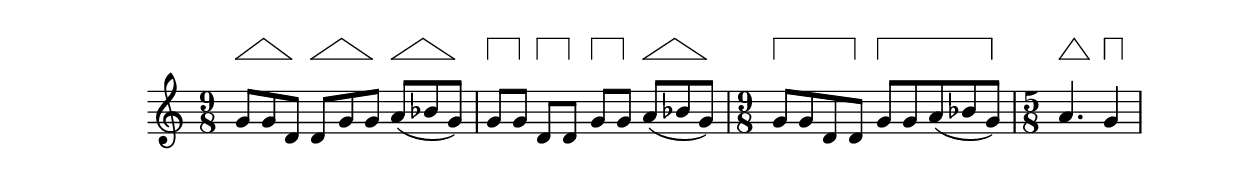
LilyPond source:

% Do not edit this file; it is automatically
% generated from Documentation/snippets/new
% This file is in the public domain.
%% Note: this file works from version 2.13.29
\version "2.13.31"

\header {
%% Translation of GIT committish: 0b55335aeca1de539bf1125b717e0c21bb6fa31b
  texidoces = "
La agrupación de pulsos dentro de un compás está controlada por la
agrupación predeterminada que se establece en @code{beamSettings}.
Estas agrupaciones se pueden establecer mediante el uso de
@code{\\overrideBeamSettings}.  De forma alternativa, se puede usar la
función de Scheme @code{set-time-signature} para establecer tanto el
compás como la regla de agrupamiento predeterminada.
@code{set-time-signature} acepta tres argumentos: el número de pulsos,
la longitud del pulso y la agrupación interna de los pulsos en el
compás.  Si el grabador @code{Measure_grouping_engraver} está incluido
en uno de los contextos de presentación, se imprimirán signos de
agrupación de pulsos.  Estos símbolos facilitan la lectura de música
moderna rítmicamente compleja.  En este ejemplo, el compás de 9/8 se
agrupa según dos patrones distintos utilizando los dos métodos,
mientras que el compás de 5/8 se agrupa de acuerdo con el ajuste
predeterminado que está en @file{scm/beam-settings.scm}:

"
doctitlees = "Símbolos de dirección y símbolos de agrupación de compás"


%% Translation of GIT committish: 0a868be38a775ecb1ef935b079000cebbc64de40
  texidocde = "
Optionen, mit denen die Balken in einem Takt gruppiert werden, sind
durch die Scheme-Funktion @code{set-time-signature} erhältlich, die
drei Argumente braucht:  Die Zahl der Taktschläge, die Länge des
Schlages und die interne gruppieren von Balken in dem Takt.  Wenn der
@code{Measure_grouping_engraver} hinzugefügt worden ist, erstellt
diese Funktion auch @code{MeasureGrouping}-(Taktgruppen)-Zeichen.  Derartige
Zeichen erleichtern das Lesen von rhythmisch komplexer Musik.  In dem
Beispiel ist der 9/8-Takt in 2, 2, 2 und 3 aufgeteilt.  Das wird
der @code{set-time-signature}-Funktion als das dritte Argument mitgegeben:
@code{'(2 2 2 3)}:

"
  doctitlede = "Dirigirzeichen Taktgruppenzeichen"



%% Translation of GIT committish: 190a067275167c6dc9dd0afef683d14d392b7033
  texidocfr = "
Les règles de ligature par mesure sont gérées par la propriété
@code{beatStructure}.  Ses valeurs par défaut sont répertoriées, par
métrique, dans le fichier @code{scm/time-signature-settings.scm}.  Elles
sont modifiables grâce à la commande @code{\\set}.
La fonction Scheme @code{set-time-signature} permet quant à elle de
définir à la fois la métrique et la pulsation.  Celle-ci prend trois
arguments@tie{}: le nombre de pulsations, la durée de la pulsation et le
regroupement des pulsations dans la mesure.   @code{\\time} et
@code{set-time-signature} s'appliquent tous deux au contexte
@code{Timing}@tie{}; ils ne redéfiniront donc pas les valeurs de
@code{beatStructure} ou @code{baseMoment} lorsque qu'elles sont
modifiées dans un contexte de niveau inférieur comme @code{Voice} par
exemple.
Si l'on fait appel au @code{Measure_grouping_engraver}, la fonction
@code{set-time-signature} créera aussi des symboles
@code{MeasureGrouping}.  Ces symboles aident à la lecture des œuvres
modernes à la rythmique complexe.  Dans l'exemple qui suit, la mesure à
9/8 est divisée en 2, 2, 2 et 3, alors que la mesure à 5/8 répond aux
règles par défaut contenues dans le fichier @w{@code{scm/beam-settings.scm}}.

"
  doctitlefr = "Signes de direction signes de sous-groupe"

  lsrtags = "rhythms"
  texidoc = "
Beat grouping within a measure is controlled by the context property
@code{beatStructure}.  Values of @code{beatStructure} are
established for many time signatures in
@file{scm/time-signature-settings.scm}.  Values of @code{beatStructure}
can be changed or set with @code{\set}.
Alternatively, the
Scheme function @code{set-time-signature} can be used to both
set the time signature and establish the beat structure.
@code{set-time-signature}, takes three arguments: the
number of beats, the beat length, and the internal grouping of beats in
the measure.  @code{\time} and @code{set-time-signature} both apply
to the @code{Timing} context, so they will not reset values of
@code{beatStructure} or @code{baseMoment} that are set in
other lower-level contexts, such as @code{Voice}.

If the @code{Measure_grouping_engraver} is included
in one of the display contexts, measure grouping signs will be
created.  Such signs ease reading rhythmically complex modern music.
In the example, the 9/8 measure is grouped in two different
patterns using the two different methods, while the 5/8 measure
is grouped according to the default setting in
@file{scm/time-signature-settings.scm}:
"
  doctitle = "Conducting signs measure grouping signs"
} % begin verbatim



\score {
  \new Voice \relative c'' {
    \time 9/8
    g8 g d d g g a( bes g) |
    \set Timing.beatStructure = #'(2 2 2 3)
    g8 g d d g g a( bes g) |
    #(set-time-signature 9 8 '(4 5))
    g8 g d d g g a( bes g) |
    \time 5/8
    a4. g4 |
  }
  \layout {
    \context {
      \Staff
      \consists "Measure_grouping_engraver"
    }
  }
}
